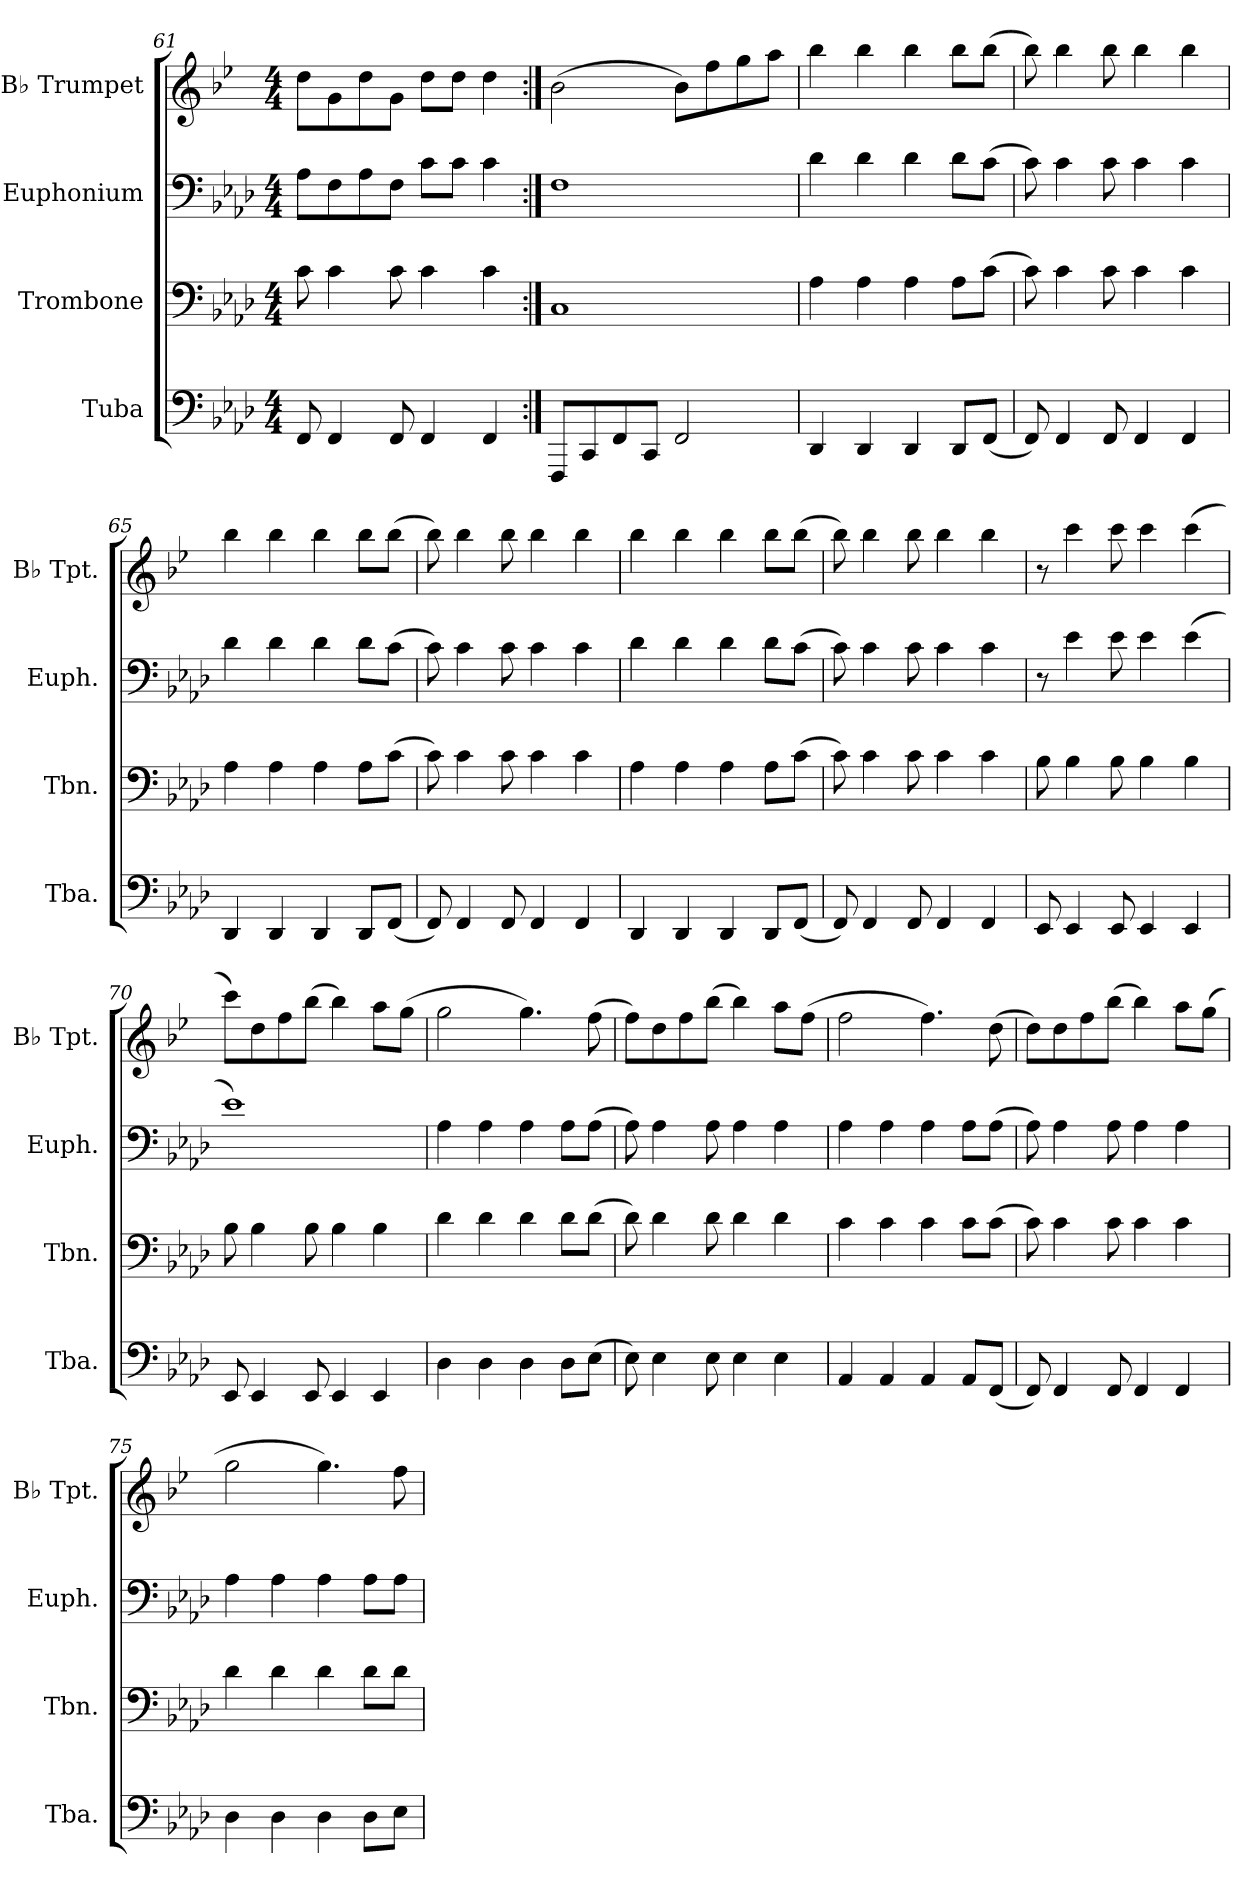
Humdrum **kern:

**kern	**kern	**kern	**kern
*part4	*part3	*part2	*part1
*staff4	*staff3	*staff2	*staff1
*I"Tuba	*I"Trombone	*I"Euphonium	*I"B♭ Trumpet
*I'Tba.	*I'Tbn.	*I'Euph.	*I'B♭ Tpt.
*clefF4	*clefF4	*clefF4	*clefG2
*	*	*	*ITrd1c2
*k[b-e-a-d-]	*k[b-e-a-d-]	*k[b-e-a-d-]	*k[b-e-a-d-]
*M4/4	*M4/4	*M4/4	*M4/4
=61	=61	=61	=61
8FF/	8c\	8A-\L	8cc\L
4FF/	4c\	8F\	8f\
.	.	8A-\	8cc\
8FF/	8c\	8F\J	8f\J
4FF/	4c\	8c\L	8cc\L
.	.	8c\J	8cc\J
4FF/	4c\	4c\	4cc\
=62:|!	=62:|!	=62:|!	=62:|!
8FFF/L	1C	1F	(2a-\
8CC/	.	.	.
8FF/	.	.	.
8CC/J	.	.	.
2FF/	.	.	8a-\L)
.	.	.	8ee-\
.	.	.	8ff\
.	.	.	8gg\J
!!LO:LB:g=z
=63	=63	=63	=63
4DD-/	4A-\	4d-\	4aa-\
4DD-/	4A-\	4d-\	4aa-\
4DD-/	4A-\	4d-\	4aa-\
8DD-/L	8A-\L	8d-\L	8aa-\L
(8FF/J	(8c\J	(8c\J	(8aa-\J
=64	=64	=64	=64
8FF/)	8c\)	8c\)	8aa-\)
4FF/	4c\	4c\	4aa-\
8FF/	8c\	8c\	8aa-\
4FF/	4c\	4c\	4aa-\
4FF/	4c\	4c\	4aa-\
=65	=65	=65	=65
4DD-/	4A-\	4d-\	4aa-\
4DD-/	4A-\	4d-\	4aa-\
4DD-/	4A-\	4d-\	4aa-\
8DD-/L	8A-\L	8d-\L	8aa-\L
(8FF/J	(8c\J	(8c\J	(8aa-\J
=66	=66	=66	=66
8FF/)	8c\)	8c\)	8aa-\)
4FF/	4c\	4c\	4aa-\
8FF/	8c\	8c\	8aa-\
4FF/	4c\	4c\	4aa-\
4FF/	4c\	4c\	4aa-\
=67	=67	=67	=67
4DD-/	4A-\	4d-\	4aa-\
4DD-/	4A-\	4d-\	4aa-\
4DD-/	4A-\	4d-\	4aa-\
8DD-/L	8A-\L	8d-\L	8aa-\L
(8FF/J	(8c\J	(8c\J	(8aa-\J
!!LO:PB:g=z
=68	=68	=68	=68
8FF/)	8c\)	8c\)	8aa-\)
4FF/	4c\	4c\	4aa-\
8FF/	8c\	8c\	8aa-\
4FF/	4c\	4c\	4aa-\
4FF/	4c\	4c\	4aa-\
=69	=69	=69	=69
8EE-/	8B-\	8r	8r
4EE-/	4B-\	4e-\	4bb-\
8EE-/	8B-\	8e-\	8bb-\
4EE-/	4B-\	4e-\	4bb-\
4EE-/	4B-\	(4e-\	(4bb-\
=70	=70	=70	=70
8EE-/	8B-\	1e-)	8bb-\L)
4EE-/	4B-\	.	8cc\
.	.	.	8ee-\
8EE-/	8B-\	.	(8aa-\J
4EE-/	4B-\	.	4aa-\)
4EE-/	4B-\	.	8gg\L
.	.	.	(8ff\J
=71	=71	=71	=71
4D-\	4d-\	4A-\	2ff\
4D-\	4d-\	4A-\	.
4D-\	4d-\	4A-\	4.ff\)
8D-\L	8d-\L	8A-\L	.
(8E-\J	(8d-\J	(8A-\J	(8ee-\
!!LO:LB:g=z
=72	=72	=72	=72
8E-\)	8d-\)	8A-\)	8ee-\L)
4E-\	4d-\	4A-\	8cc\
.	.	.	8ee-\
8E-\	8d-\	8A-\	(8aa-\J
4E-\	4d-\	4A-\	4aa-\)
4E-\	4d-\	4A-\	8gg\L
.	.	.	(8ee-\J
=73	=73	=73	=73
4AA-/	4c\	4A-\	2ee-\
4AA-/	4c\	4A-\	.
4AA-/	4c\	4A-\	4.ee-\)
8AA-/L	8c\L	8A-\L	.
(8FF/J	(8c\J	(8A-\J	(8cc\
=74	=74	=74	=74
8FF/)	8c\)	8A-\)	8cc\L)
4FF/	4c\	4A-\	8cc\
.	.	.	8ee-\
8FF/	8c\	8A-\	(8aa-\J
4FF/	4c\	4A-\	4aa-\)
4FF/	4c\	4A-\	8gg\L
.	.	.	(8ff\J
=75	=75	=75	=75
4D-\	4d-\	4A-\	2ff\
4D-\	4d-\	4A-\	.
4D-\	4d-\	4A-\	4.ff\)
8D-\L	8d-\L	8A-\L	.
8E-\J	8d-\J	8A-\J	8ee-\
=	=	=	=
*-	*-	*-	*-
